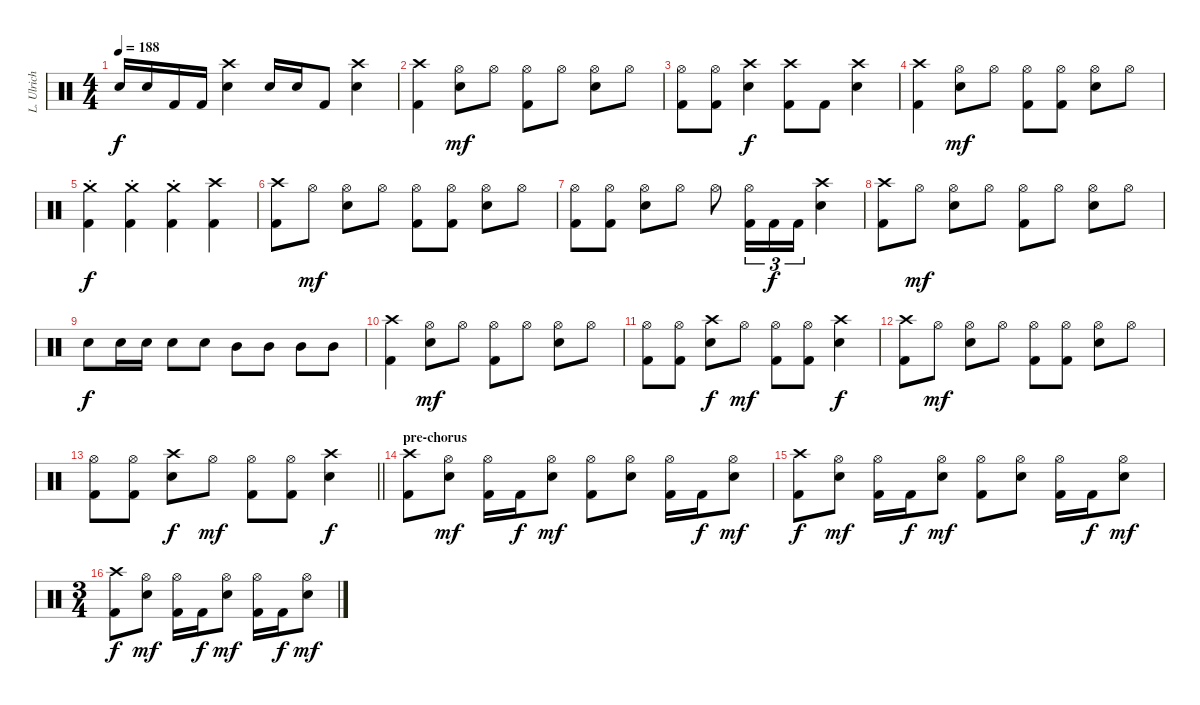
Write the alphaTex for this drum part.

\track ("L. Ulrich - Drums" "L. Ulrich ") {instrument percussion}
\staff {score}
\articulation defaults
\ts (4 4)
\tempo 188
\clef neutral
\ks c "Snare (hit) 2".16{dy f} "Snare (hit) 2".16 "Kick (hit) 2".16 "Kick (hit) 2".16
("Crash high (hit)" "Snare (hit) 2").4 "Snare (hit) 2".16 "Snare (hit) 2".16 "Kick (hit) 2".8 ("Crash high (hit)" "Snare (hit) 2").4 |
("Crash high (hit)" "Kick (hit) 2").4 ("Hi-Hat (open)" "Snare (hit) 2").8{dy mf} "Hi-Hat (open)".8 ("Hi-Hat (open)" "Kick (hit) 2").8 "Hi-Hat (open)".8 ("Hi-Hat (open)" "Snare (hit) 2").8 "Hi-Hat (open)".8 |
("Hi-Hat (open)" "Kick (hit) 2").8 ("Hi-Hat (open)" "Kick (hit) 2").8 ("Crash high (hit)" "Snare (hit) 2").4{dy f} ("Crash high (hit)" "Kick (hit) 2").8 "Kick (hit) 2".8 ("Crash high (hit)" "Snare (hit) 2").4 |
("Crash high (hit)" "Kick (hit) 2").4 ("Hi-Hat (open)" "Snare (hit) 2").8{dy mf} "Hi-Hat (open)".8 ("Hi-Hat (open)" "Kick (hit) 2").8 ("Hi-Hat (open)" "Kick (hit) 2").8 ("Hi-Hat (open)" "Snare (hit) 2").8 "Hi-Hat (open)".8 |
("Crash medium (hit)"{st} "Kick (hit) 2"{st}).4{dy f} ("Crash medium (hit)"{st} "Kick (hit) 2"{st}).4 ("Crash medium (hit)"{st} "Kick (hit) 2"{st}).4 ("Crash high (hit)" "Kick (hit) 2").4 |
("Crash high (hit)" "Kick (hit) 2").8 "Hi-Hat (open)".8{dy mf} ("Hi-Hat (open)" "Snare (hit) 2").8 "Hi-Hat (open)".8 ("Hi-Hat (open)" "Kick (hit) 2").8 ("Hi-Hat (open)" "Kick (hit) 2").8 ("Hi-Hat (open)" "Snare (hit) 2").8 "Hi-Hat (open)".8 |
("Hi-Hat (open)" "Kick (hit) 2").8 ("Hi-Hat (open)" "Kick (hit) 2").8 ("Hi-Hat (open)" "Snare (hit) 2").8 "Hi-Hat (open)".8 "Hi-Hat (open)".8 ("Hi-Hat (open)" "Kick (hit) 2").16{tu (3 2)} "Kick (hit) 2".16{tu (3 2) dy f} "Kick (hit) 2".16{tu (3 2)} ("Crash high (hit)" "Snare (hit) 2").4 |
("Crash high (hit)" "Kick (hit) 2").8 "Hi-Hat (open)".8{dy mf} ("Hi-Hat (open)" "Snare (hit) 2").8 "Hi-Hat (open)".8 ("Hi-Hat (open)" "Kick (hit) 2").8 "Hi-Hat (open)".8 ("Hi-Hat (open)" "Snare (hit) 2").8 "Hi-Hat (open)".8 |
"Snare (hit) 2".8{dy f} "Snare (hit) 2".16 "Snare (hit) 2".16 "Snare (hit) 2".8 "Snare (hit) 2".8 "Mid Tom (hit)".8 "Mid Tom (hit)".8 "Mid Tom (hit)".8 "Mid Tom (hit)".8 |
("Crash high (hit)" "Kick (hit) 2").4 ("Hi-Hat (open)" "Snare (hit) 2").8{dy mf} "Hi-Hat (open)".8 ("Hi-Hat (open)" "Kick (hit) 2").8 "Hi-Hat (open)".8 ("Hi-Hat (open)" "Snare (hit) 2").8 "Hi-Hat (open)".8 |
("Hi-Hat (open)" "Kick (hit) 2").8 ("Hi-Hat (open)" "Kick (hit) 2").8 ("Crash high (hit)" "Snare (hit) 2").8{dy f} "Hi-Hat (open)".8{dy mf} ("Hi-Hat (open)" "Kick (hit) 2").8 ("Hi-Hat (open)" "Kick (hit) 2").8 ("Crash high (hit)" "Snare (hit) 2").4{dy f} |
("Crash high (hit)" "Kick (hit) 2").8 "Hi-Hat (open)".8{dy mf} ("Hi-Hat (open)" "Snare (hit) 2").8 "Hi-Hat (open)".8 ("Hi-Hat (open)" "Kick (hit) 2").8 ("Hi-Hat (open)" "Kick (hit) 2").8 ("Hi-Hat (open)" "Snare (hit) 2").8 "Hi-Hat (open)".8 |
\barLineRight lightlight
("Hi-Hat (open)" "Kick (hit) 2").8 ("Hi-Hat (open)" "Kick (hit) 2").8 ("Crash high (hit)" "Snare (hit) 2").8{dy f} "Hi-Hat (open)".8{dy mf} ("Hi-Hat (open)" "Kick (hit) 2").8 ("Hi-Hat (open)" "Kick (hit) 2").8 ("Crash high (hit)" "Snare (hit) 2").4{dy f} |
\section ("" "pre-chorus")
("Crash high (hit)" "Kick (hit) 2").8 ("Hi-Hat (open)" "Snare (hit) 2").8{dy mf} ("Hi-Hat (open)" "Kick (hit) 2").16 "Kick (hit) 2".16{dy f} ("Hi-Hat (open)" "Snare (hit) 2").8{dy mf} ("Hi-Hat (open)" "Kick (hit) 2").8 ("Hi-Hat (open)" "Snare (hit) 2").8 ("Hi-Hat (open)" "Kick (hit) 2").16 "Kick (hit) 2".16{dy f} ("Hi-Hat (open)" "Snare (hit) 2").8{dy mf} |
("Crash high (hit)" "Kick (hit) 2").8{dy f} ("Hi-Hat (open)" "Snare (hit) 2").8{dy mf} ("Hi-Hat (open)" "Kick (hit) 2").16 "Kick (hit) 2".16{dy f} ("Hi-Hat (open)" "Snare (hit) 2").8{dy mf} ("Hi-Hat (open)" "Kick (hit) 2").8 ("Hi-Hat (open)" "Snare (hit) 2").8 ("Hi-Hat (open)" "Kick (hit) 2").16 "Kick (hit) 2".16{dy f} ("Hi-Hat (open)" "Snare (hit) 2").8{dy mf} |
\ts (3 4)
("Crash high (hit)" "Kick (hit) 2").8{dy f} ("Hi-Hat (open)" "Snare (hit) 2").8{dy mf} ("Hi-Hat (open)" "Kick (hit) 2").16 "Kick (hit) 2".16{dy f} ("Hi-Hat (open)" "Snare (hit) 2").8{dy mf} ("Hi-Hat (open)" "Kick (hit) 2").16 "Kick (hit) 2".16{dy f} ("Hi-Hat (open)" "Snare (hit) 2").8{dy mf}
